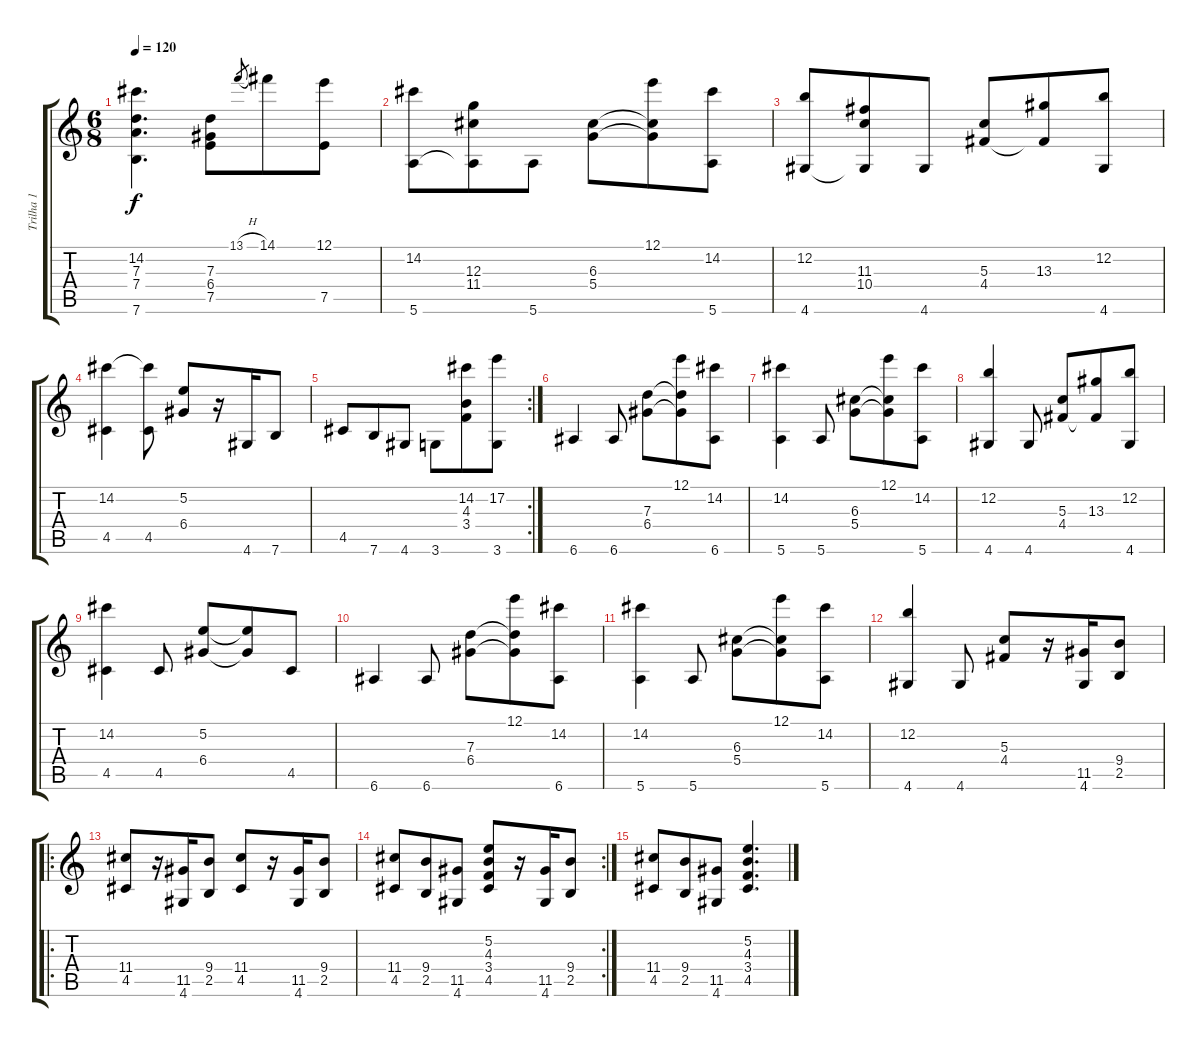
\track ("Trilha 1" "Trilha 1") {instrument electricguitarjazz}
\staff {score tabs}
\tuning (E4 B3 G3 D3 A2 E2) {hide}
\ts (6 8)
\tempo 120
\clef g2
\ks c
(14.2 7.3 7.4 7.6).4{d dy f} (7.3 6.4 7.5).8 13.1{h}.8{gr} 14.1.8 (12.1 7.5).8 |
(14.2 5.6).8 (12.3 11.4 5.6{t}).8 5.6.8 (6.3 5.4).8 (12.1 6.3{t} 5.4{t}).8 (14.2 5.6).8 |
(12.2 4.6).8 (11.3 10.4 4.6{t}).8 4.6.8 (5.3 4.4).8 (13.3 4.4{t}).8 (12.2 4.6).8 |
(14.2 4.5).4 (14.2{t} 4.5).8 (5.2 6.4).8 r.16 4.6.16 7.6.8 |
\rc 2
4.5.8 7.6.8 4.6.8 3.6.8 (14.2 4.3 3.4).8 (17.2 3.6).8 |
6.6.4 6.6.8 (7.3 6.4).8 (12.1 7.3{t} 6.4{t}).8 (14.2 6.6).8 |
(14.2 5.6).4 5.6.8 (6.3 5.4).8 (12.1 6.3{t} 5.4{t}).8 (14.2 5.6).8 |
(12.2 4.6).4 4.6.8 (5.3 4.4).8 (13.3 4.4{t}).8 (12.2 4.6).8 |
(14.2 4.5).4 4.5.8 (5.2 6.4).8 (5.2{t} 6.4{t}).8 4.5.8 |
6.6.4 6.6.8 (7.3 6.4).8 (12.1 7.3{t} 6.4{t}).8 (14.2 6.6).8 |
(14.2 5.6).4 5.6.8 (6.3 5.4).8 (12.1 6.3{t} 5.4{t}).8 (14.2 5.6).8 |
(12.2 4.6).4 4.6.8 (5.3 4.4).8 r.16 (11.5 4.6).16 (9.4 2.5).8 |
\ro
(11.4 4.5).8 r.16 (11.5 4.6).16 (9.4 2.5).8 (11.4 4.5).8 r.16 (11.5 4.6).16 (9.4 2.5).8 |
\rc 2
(11.4 4.5).8 (9.4 2.5).8 (11.5 4.6).8 (5.2 4.3 3.4 4.5).8 r.16 (11.5 4.6).16 (9.4 2.5).8 |
(11.4 4.5).8 (9.4 2.5).8 (11.5 4.6).8 (5.2 4.3 3.4 4.5).4{d}
